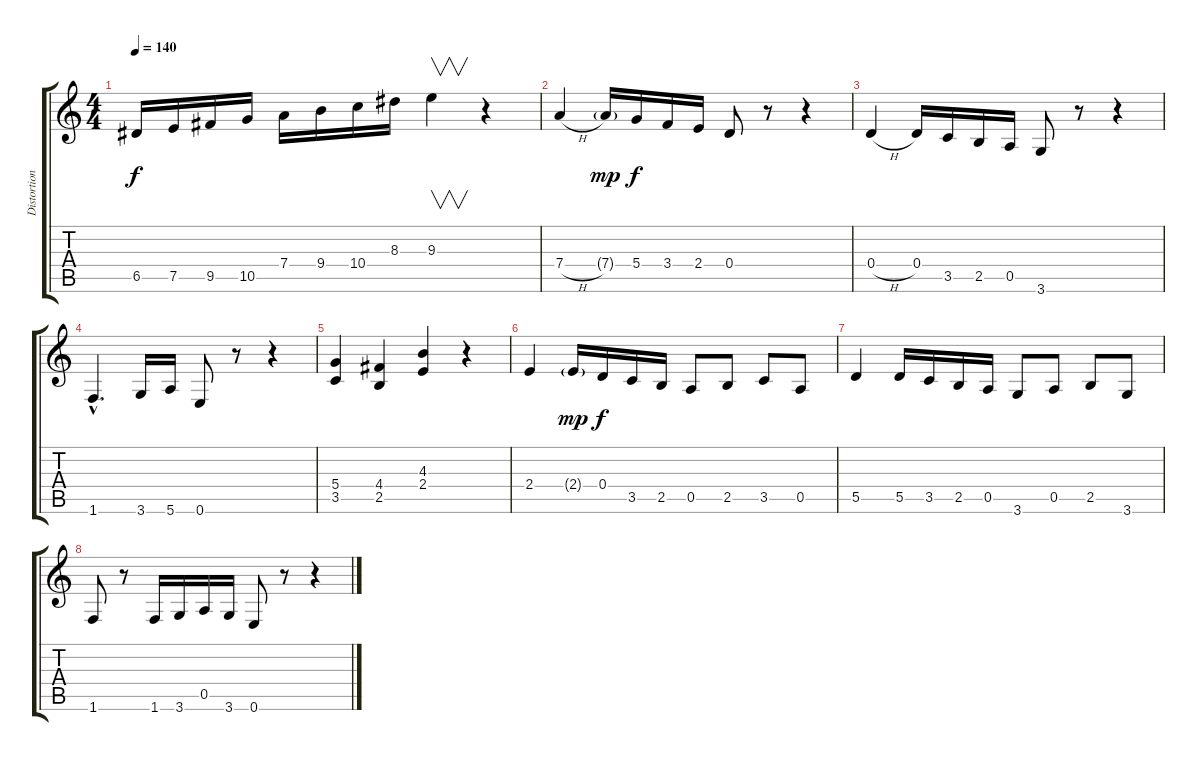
\track ("Distortion Guitar" "Distortion") {instrument overdrivenguitar}
\staff {score tabs}
\tuning (E4 B3 G3 D3 A2 E2) {hide}
\ts (4 4)
\tempo 140
\clef g2
\ks c
6.5.16{dy f} 7.5.16 9.5.16 10.5.16 7.4.16 9.4.16 10.4.16 8.3.16 9.3.4{v} r.4 |
7.4{h}.4 7.4{g}.16{dy mp} 5.4.16{dy f} 3.4.16 2.4.16 0.4.8 r.8 r.4 |
0.4{h}.4 0.4.16 3.5.16 2.5.16 0.5.16 3.6.8 r.8 r.4 |
1.6{hac}.4{d} 3.6.16 5.6.16 0.6.8 r.8 r.4 |
(5.4 3.5).4 (4.4 2.5).4 (4.3 2.4).4 r.4 |
2.4.4 2.4{g}.16{dy mp} 0.4.16{dy f} 3.5.16 2.5.16 0.5.8 2.5.8 3.5.8 0.5.8 |
5.5.4 5.5.16 3.5.16 2.5.16 0.5.16 3.6.8 0.5.8 2.5.8 3.6.8 |
1.6.8 r.8 1.6.16 3.6.16 0.5.16 3.6.16 0.6.8 r.8 r.4
